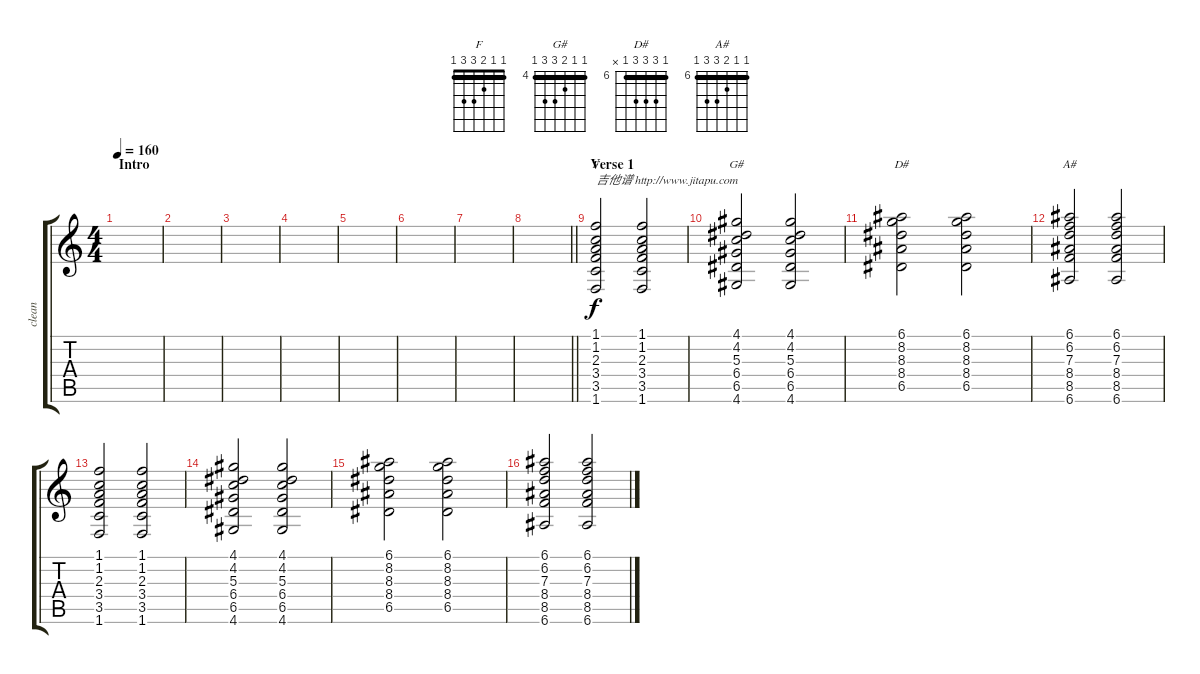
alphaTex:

\track ("clean" "clean") {instrument electricguitarclean}
\staff {score tabs}
\tuning (E4 B3 G3 D3 A2 E2) {hide}
\chord ("F" 1 1 2 3 3 1) {barre 1}
\chord ("G#" 4 4 5 6 6 4) {firstfret 4 barre 4}
\chord ("D#" 6 8 8 8 6 x) {firstfret 6 barre 6}
\chord ("A#" 6 6 7 8 8 6) {firstfret 6 barre 6}
\ts (4 4)
\section ("" "Intro")
\tempo 160
\clef g2
\ks c
|
|
|
|
|
|
|
\barLineRight lightlight
|
\section ("" "Verse 1")
(1.1 1.2 2.3 3.4 3.5 1.6).2{ch "F" txt "吉他谱 http://www.jitapu.com"} (1.1 1.2 2.3 3.4 3.5 1.6).2 |
(4.1 4.2 5.3 6.4 6.5 4.6).2{ch "G#"} (4.1 4.2 5.3 6.4 6.5 4.6).2 |
(6.1 8.2 8.3 8.4 6.5).2{ch "D#"} (6.1 8.2 8.3 8.4 6.5).2 |
(6.1 6.2 7.3 8.4 8.5 6.6).2{ch "A#"} (6.1 6.2 7.3 8.4 8.5 6.6).2 |
(1.1 1.2 2.3 3.4 3.5 1.6).2 (1.1 1.2 2.3 3.4 3.5 1.6).2 |
(4.1 4.2 5.3 6.4 6.5 4.6).2 (4.1 4.2 5.3 6.4 6.5 4.6).2 |
(6.1 8.2 8.3 8.4 6.5).2 (6.1 8.2 8.3 8.4 6.5).2 |
(6.1 6.2 7.3 8.4 8.5 6.6).2 (6.1 6.2 7.3 8.4 8.5 6.6).2
